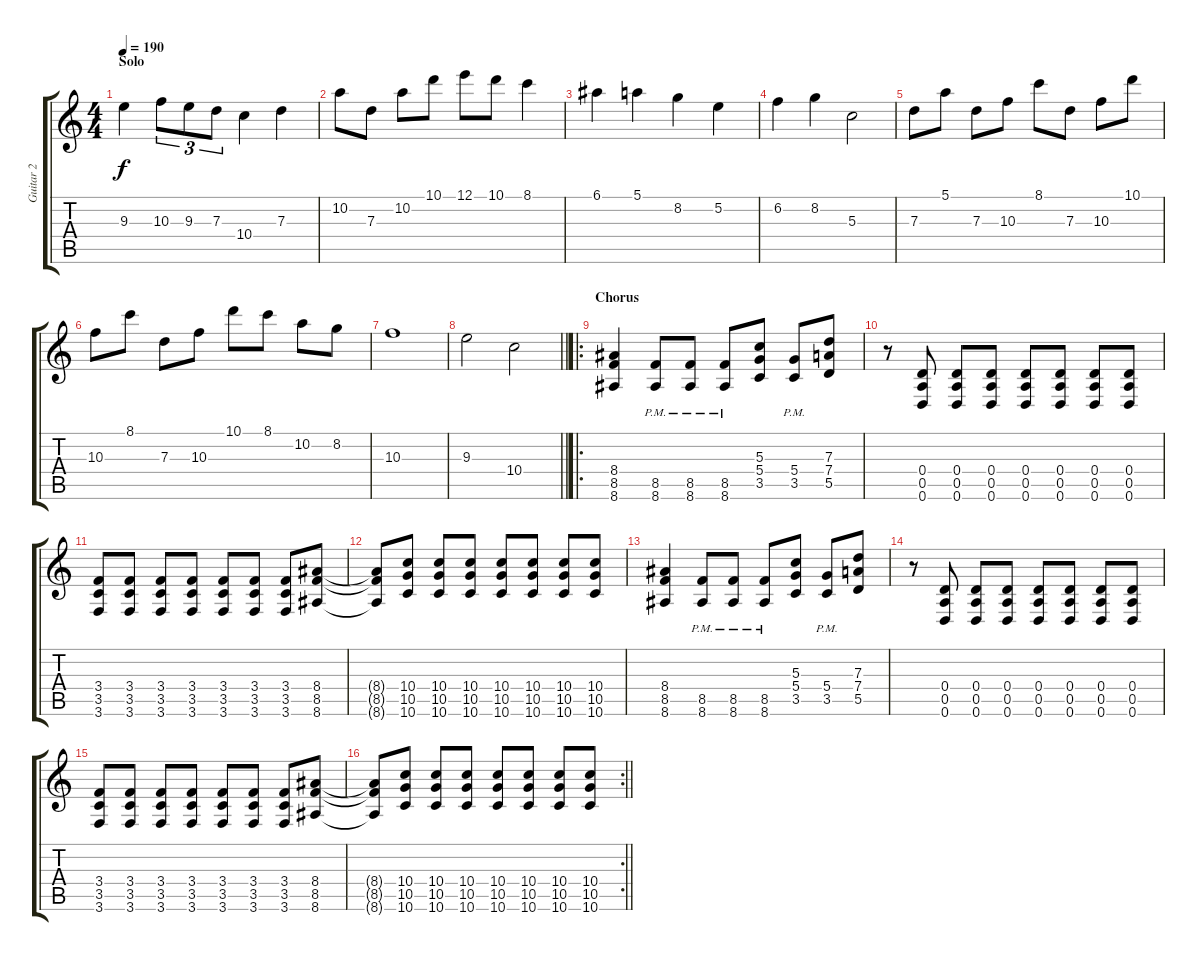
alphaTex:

\track ("Guitar 2" "Guitar 2") {instrument distortionguitar}
\staff {score tabs}
\tuning (E4 B3 G3 D3 A2 D2) {hide}
\ts (4 4)
\section ("" "Solo")
\tempo 190
\clef g2
\ks c
9.3.4{dy f volume 16} 10.3.8{tu (3 2)} 9.3.8{tu (3 2)} 7.3.8{tu (3 2)} 10.4.4 7.3.4 |
10.2.8 7.3.8 10.2.8 10.1.8 12.1.8 10.1.8 8.1.4 |
6.1.4 5.1.4 8.2.4 5.2.4 |
6.2.4 8.2.4 5.3.2 |
7.3.8 5.1.8 7.3.8 10.3.8 8.1.8 7.3.8 10.3.8 10.1.8 |
10.3.8 8.1.8 7.3.8 10.3.8 10.1.8 8.1.8 10.2.8 8.2.8 |
10.3.1 |
\barLineRight lightlight
9.3.2 10.4.2 |
\ro
\section ("" "Chorus")
(8.4 8.5 8.6).4 (8.5{pm} 8.6{pm}).8 (8.5{pm} 8.6{pm}).8 (8.5{pm} 8.6{pm}).8 (5.3 5.4 3.5).8 (5.4{pm} 3.5{pm}).8 (7.3 7.4 5.5).8 |
r.8 (0.4 0.5 0.6).8 (0.4 0.5 0.6).8 (0.4 0.5 0.6).8 (0.4 0.5 0.6).8 (0.4 0.5 0.6).8 (0.4 0.5 0.6).8 (0.4 0.5 0.6).8 |
(3.4 3.5 3.6).8 (3.4 3.5 3.6).8 (3.4 3.5 3.6).8 (3.4 3.5 3.6).8 (3.4 3.5 3.6).8 (3.4 3.5 3.6).8 (3.4 3.5 3.6).8 (8.4 8.5 8.6).8 |
(8.4{t} 8.5{t} 8.6{t}).8 (10.4 10.5 10.6).8 (10.4 10.5 10.6).8 (10.4 10.5 10.6).8 (10.4 10.5 10.6).8 (10.4 10.5 10.6).8 (10.4 10.5 10.6).8 (10.4 10.5 10.6).8 |
(8.4 8.5 8.6).4 (8.5{pm} 8.6{pm}).8 (8.5{pm} 8.6{pm}).8 (8.5{pm} 8.6{pm}).8 (5.3 5.4 3.5).8 (5.4{pm} 3.5{pm}).8 (7.3 7.4 5.5).8 |
r.8 (0.4 0.5 0.6).8 (0.4 0.5 0.6).8 (0.4 0.5 0.6).8 (0.4 0.5 0.6).8 (0.4 0.5 0.6).8 (0.4 0.5 0.6).8 (0.4 0.5 0.6).8 |
(3.4 3.5 3.6).8 (3.4 3.5 3.6).8 (3.4 3.5 3.6).8 (3.4 3.5 3.6).8 (3.4 3.5 3.6).8 (3.4 3.5 3.6).8 (3.4 3.5 3.6).8 (8.4 8.5 8.6).8 |
\rc 2
\barLineRight lightlight
(8.4{t} 8.5{t} 8.6{t}).8 (10.4 10.5 10.6).8 (10.4 10.5 10.6).8 (10.4 10.5 10.6).8 (10.4 10.5 10.6).8 (10.4 10.5 10.6).8 (10.4 10.5 10.6).8 (10.4 10.5 10.6).8
